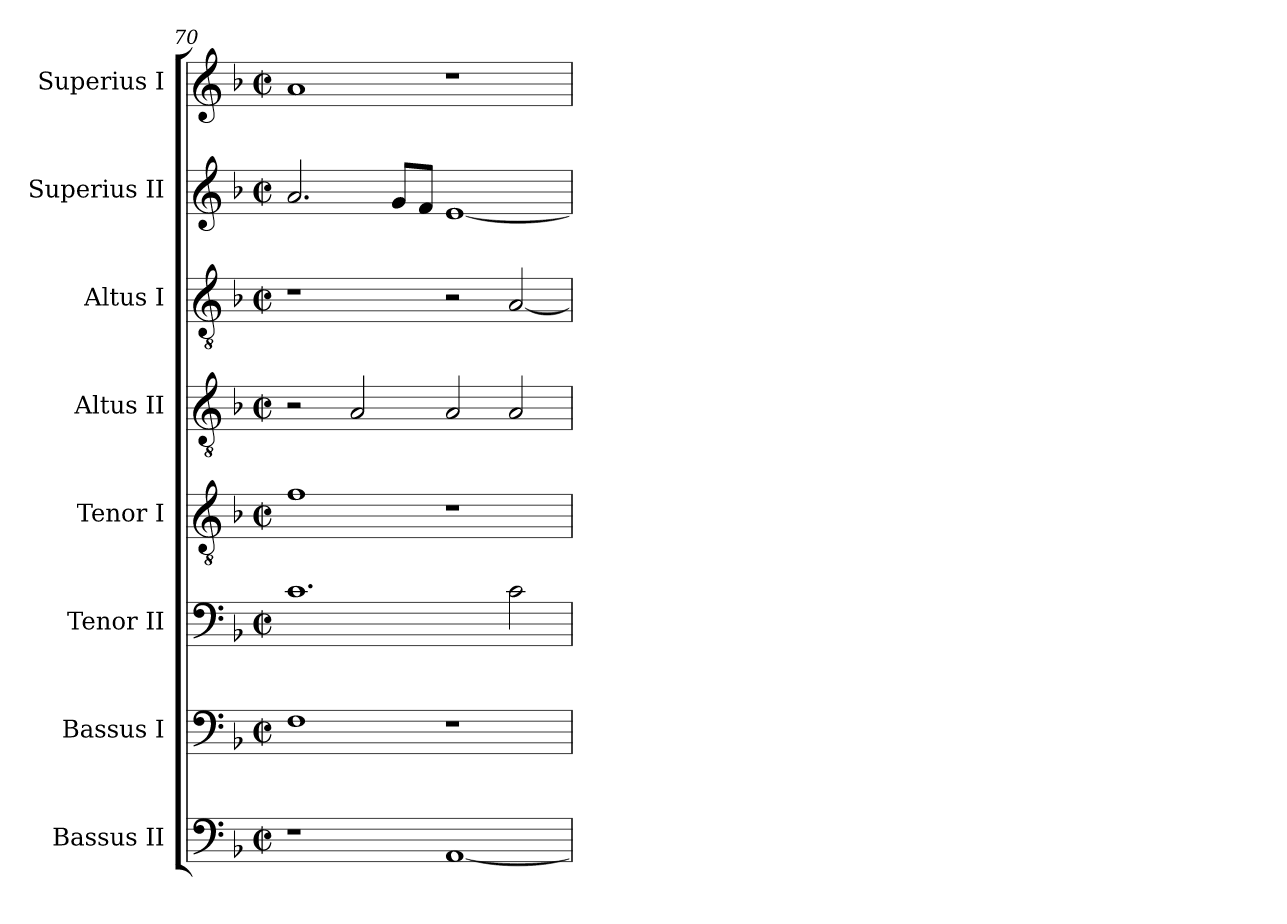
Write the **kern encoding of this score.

**kern	**kern	**kern	**kern	**kern	**kern	**kern	**kern
*part8	*part7	*part6	*part5	*part4	*part3	*part2	*part1
*staff8	*staff7	*staff6	*staff5	*staff4	*staff3	*staff2	*staff1
*I"Bassus II	*I"Bassus I	*I"Tenor II	*I"Tenor I	*I"Altus II	*I"Altus I	*I"Superius II	*I"Superius I
*I'B. II	*I'B. I	*I'T. II	*I'T. I	*I'A. II	*I'A. I	*I'S. II	*I'S. I
*clefF4	*clefF4	*clefF4	*clefGv2	*clefGv2	*clefGv2	*clefG2	*clefG2
*	*	*	*ITrd7c12	*ITrd7c12	*ITrd7c12	*	*
*k[b-]	*k[b-]	*k[b-]	*k[b-]	*k[b-]	*k[b-]	*k[b-]	*k[b-]
*F:	*F:	*F:	*F:	*F:	*F:	*F:	*F:
*M2/2	*M2/2	*M2/2	*M2/2	*M2/2	*M2/2	*M2/2	*M2/2
*met(c|)	*met(c|)	*met(c|)	*met(c|)	*met(c|)	*met(c|)	*met(c|)	*met(c|)
=70	=70	=70	=70	=70	=70	=70	=70
1r	1Fi	1.ci	1Fi	2r	1r	2.ai/	1ai
.	.	.	.	2AAi/	.	.	.
.	.	.	.	.	.	8gi/L	.
.	.	.	.	.	.	8fi/J	.
[<1AAi	1r	.	1r	2AAi/	2r	[<1ei	1r
.	.	2ci\	.	2AAi/	[<2AAi/	.	.
=	=	=	=	=	=	=	=
*-	*-	*-	*-	*-	*-	*-	*-
